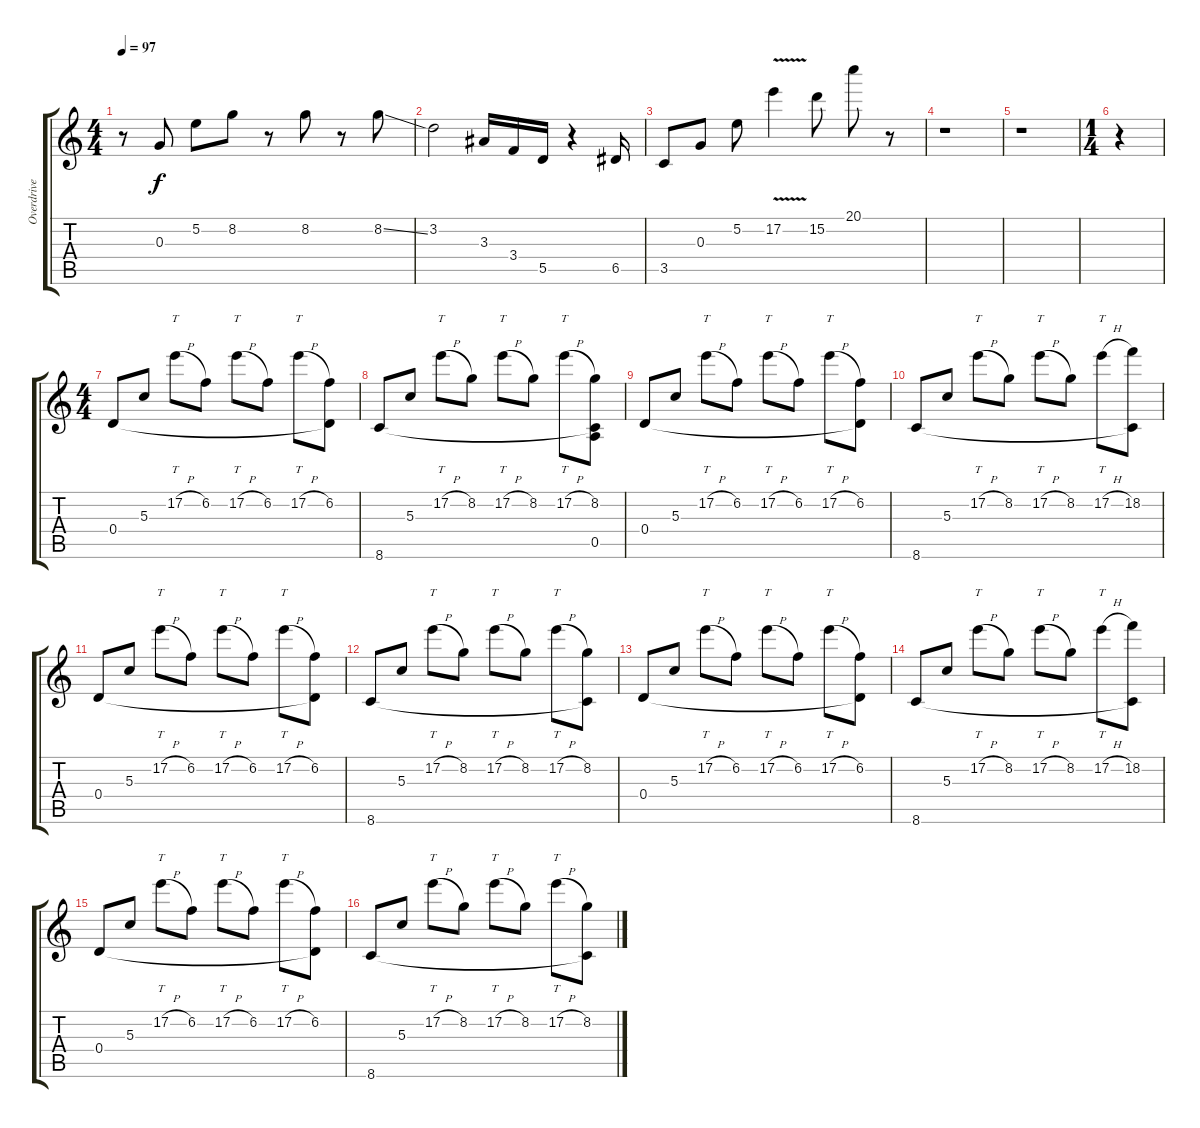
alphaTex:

\track ("Overdrive" "Overdrive") {instrument overdrivenguitar}
\staff {score tabs}
\tuning (E4 B3 G3 D3 A2 E2) {hide}
\ts (4 4)
\tempo 97
\clef g2
\ks c
r.8{dy f instrument overdrivenguitar} 0.3.8 5.2.8 8.2.8 r.8 8.2.8 r.8 8.2{ss}.8 |
3.2.2 3.3.16 3.4.16 5.5.16 r.4 6.5.16 |
3.5.8 0.3.8 5.2.8 17.2{v}.4 15.2.8 20.1.8 r.8 |
r.1 |
r.1 |
\ts (1 4)
r.4 |
\ts (4 4)
0.4.8 5.3.8 17.2{h}.8{tt} 6.2.8 17.2{h}.8{tt} 6.2.8 17.2{h}.8{tt} (6.2 0.4{t}).8 |
8.6.8 5.3.8 17.2{h}.8{tt} 8.2.8 17.2{h}.8{tt} 8.2.8 17.2{h}.8{tt} (8.2 0.5 8.6{t}).8 |
0.4.8 5.3.8 17.2{h}.8{tt} 6.2.8 17.2{h}.8{tt} 6.2.8 17.2{h}.8{tt} (6.2 0.4{t}).8 |
8.6.8 5.3.8 17.2{h}.8{tt} 8.2.8 17.2{h}.8{tt} 8.2.8 17.2{h}.8{tt} (18.2 8.6{t}).8 |
0.4.8 5.3.8 17.2{h}.8{tt} 6.2.8 17.2{h}.8{tt} 6.2.8 17.2{h}.8{tt} (6.2 0.4{t}).8 |
8.6.8 5.3.8 17.2{h}.8{tt} 8.2.8 17.2{h}.8{tt} 8.2.8 17.2{h}.8{tt} (8.2 8.6{t}).8 |
0.4.8 5.3.8 17.2{h}.8{tt} 6.2.8 17.2{h}.8{tt} 6.2.8 17.2{h}.8{tt} (6.2 0.4{t}).8 |
8.6.8 5.3.8 17.2{h}.8{tt} 8.2.8 17.2{h}.8{tt} 8.2.8 17.2{h}.8{tt} (18.2 8.6{t}).8 |
0.4.8 5.3.8 17.2{h}.8{tt} 6.2.8 17.2{h}.8{tt} 6.2.8 17.2{h}.8{tt} (6.2 0.4{t}).8 |
8.6.8 5.3.8 17.2{h}.8{tt} 8.2.8 17.2{h}.8{tt} 8.2.8 17.2{h}.8{tt} (8.2 8.6{t}).8
